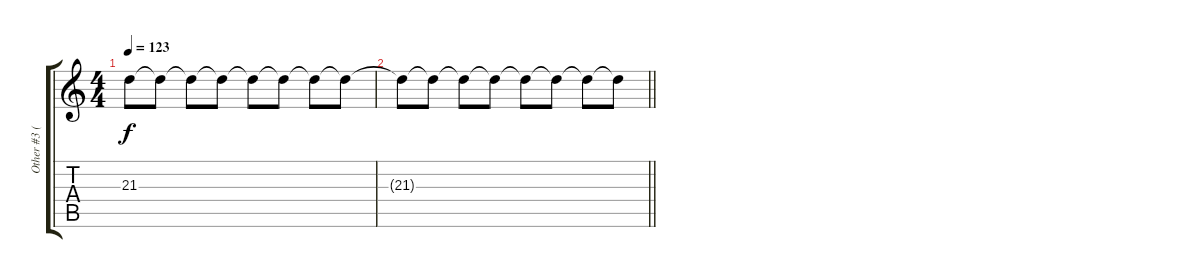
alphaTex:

\track ("Other #3 (Choir - Synthesizer II)" "Other #3 (") {instrument choiraahs}
\staff {score tabs}
\tuning (D4 A3 F3 C3 G2 D2) {hide}
\ts (4 4)
\tempo 123
\clef g2
\ks c
21.3{t}.8{dy f} 21.3{t}.8 21.3{t}.8 21.3{t}.8 21.3{t}.8 21.3{t}.8 21.3{t}.8 21.3{t}.8 |
\barLineRight lightlight
21.3{t}.8 21.3{t}.8 21.3{t}.8 21.3{t}.8 21.3{t}.8 21.3{t}.8 21.3{t}.8 21.3{t}.8
